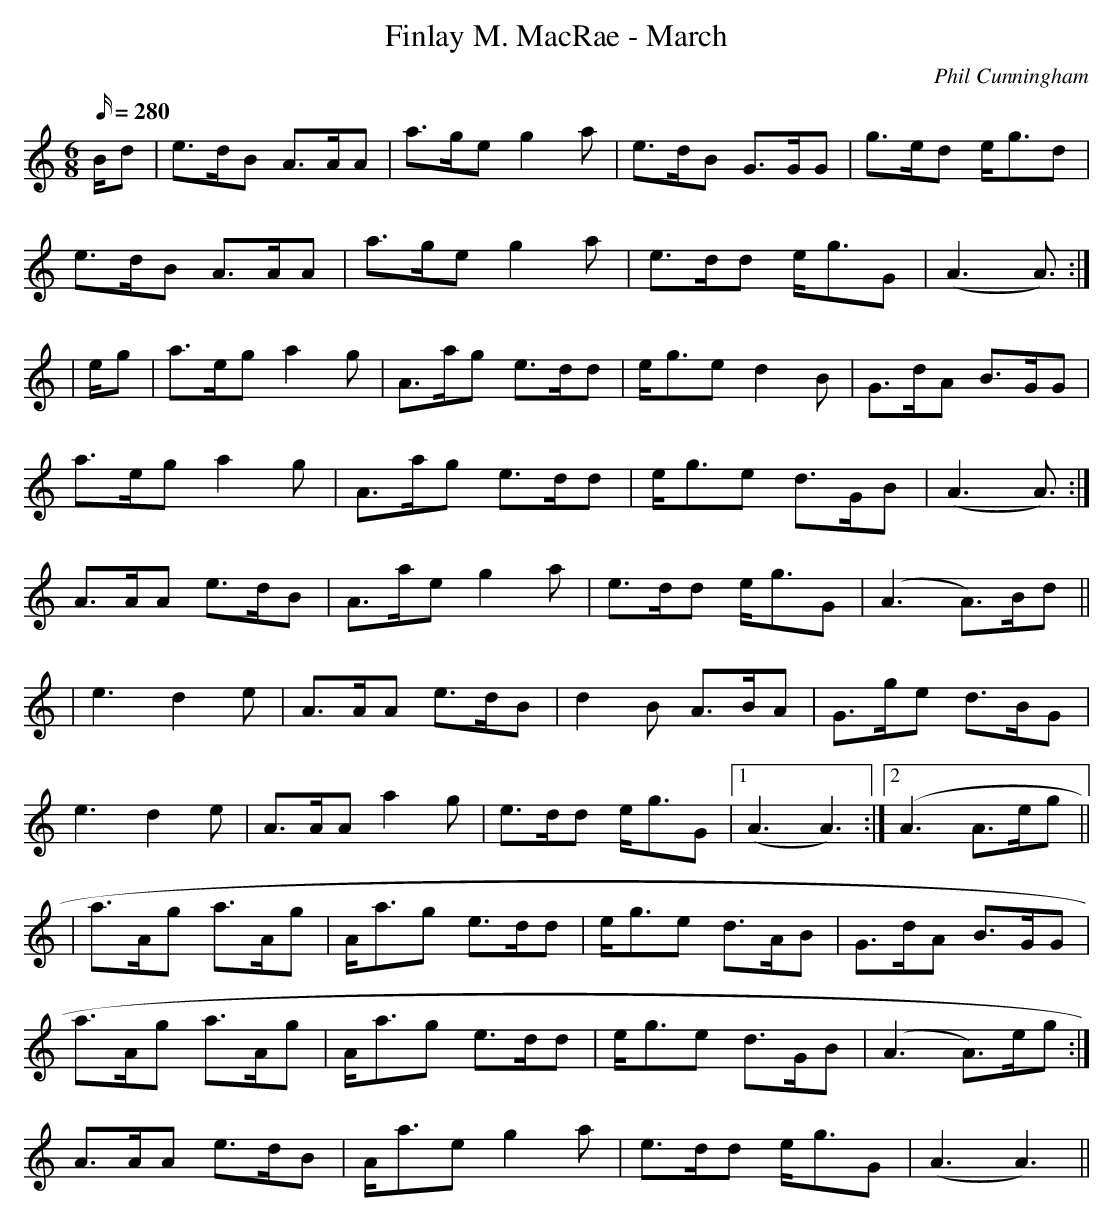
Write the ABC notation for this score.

X:1
T:Finlay M. MacRae - March
C:Phil Cunningham
M:6/8
L:1/16
Q:280
K:C
Bd2 | e3dB2 A3AA2 | a3ge2 g4 a2| e3dB2 G3GG2 | g3ed2 eg3d2|
e3dB2 A3AA2  | a3ge2 g4 a2 | e3dd2 eg3G2| (A6 A3) :|
| eg2| a3eg2 a4 g2| A3ag2 e3dd2| eg3e2 d4 B2| G3dA2 B3GG2|
1a3eg2 a4 g2 | A3ag2 e3dd2 | eg3e2 d3GB2| (A6 A3) :|
2 A3AA2 e3dB2| A3ae2 g4 a2| e3dd2 eg3G2 | (A6 A3)Bd2 ||
| e6 d4 e2 | A3AA2 e3dB2 | d4 B2 A3BA2 | G3ge2 d3BG2|
e6 d4 e2 | A3AA2 a4 g2 | e3dd2 eg3G2 |1 (A6 A6) :|2 (A6 A3eg2||
| a3Ag2 a3Ag2 | Aa3g2 e3dd2 | eg3e2 d3AB2 | G3dA2 B3GG2 |
1 a3Ag2 a3Ag2| Aa3g2 e3dd2 | eg3e2 d3GB2| (A6 A3)eg2 :|
2 A3AA2 e3dB2 | Aa3e2 g4 a2 | e3dd2 eg3G2 | (A6 A6) ||
